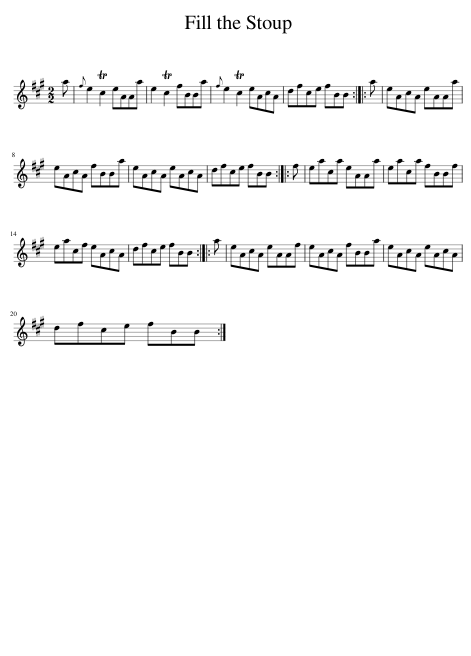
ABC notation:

X:1
L:1/8
M:2/2
I:linebreak $
K:A
V:1 treble
V:1
 a |{f} e2 Tc2 eAAa | e2 Tc2 fBBa |{f} e2 Tc2 eAcA | dfce fBB :: %5
 a | eAcA eAAa |$ eAcA fBBa | eAcA eAcA | dfce fBB :: %10
 f | eaca eAAa | eaca fBBf |$ eacf eAcA | dfce fBB :: %15
 a | eAcA eAAf | eAcA fBBa | eAcA eAcA |$ dfce fBB :| %20
